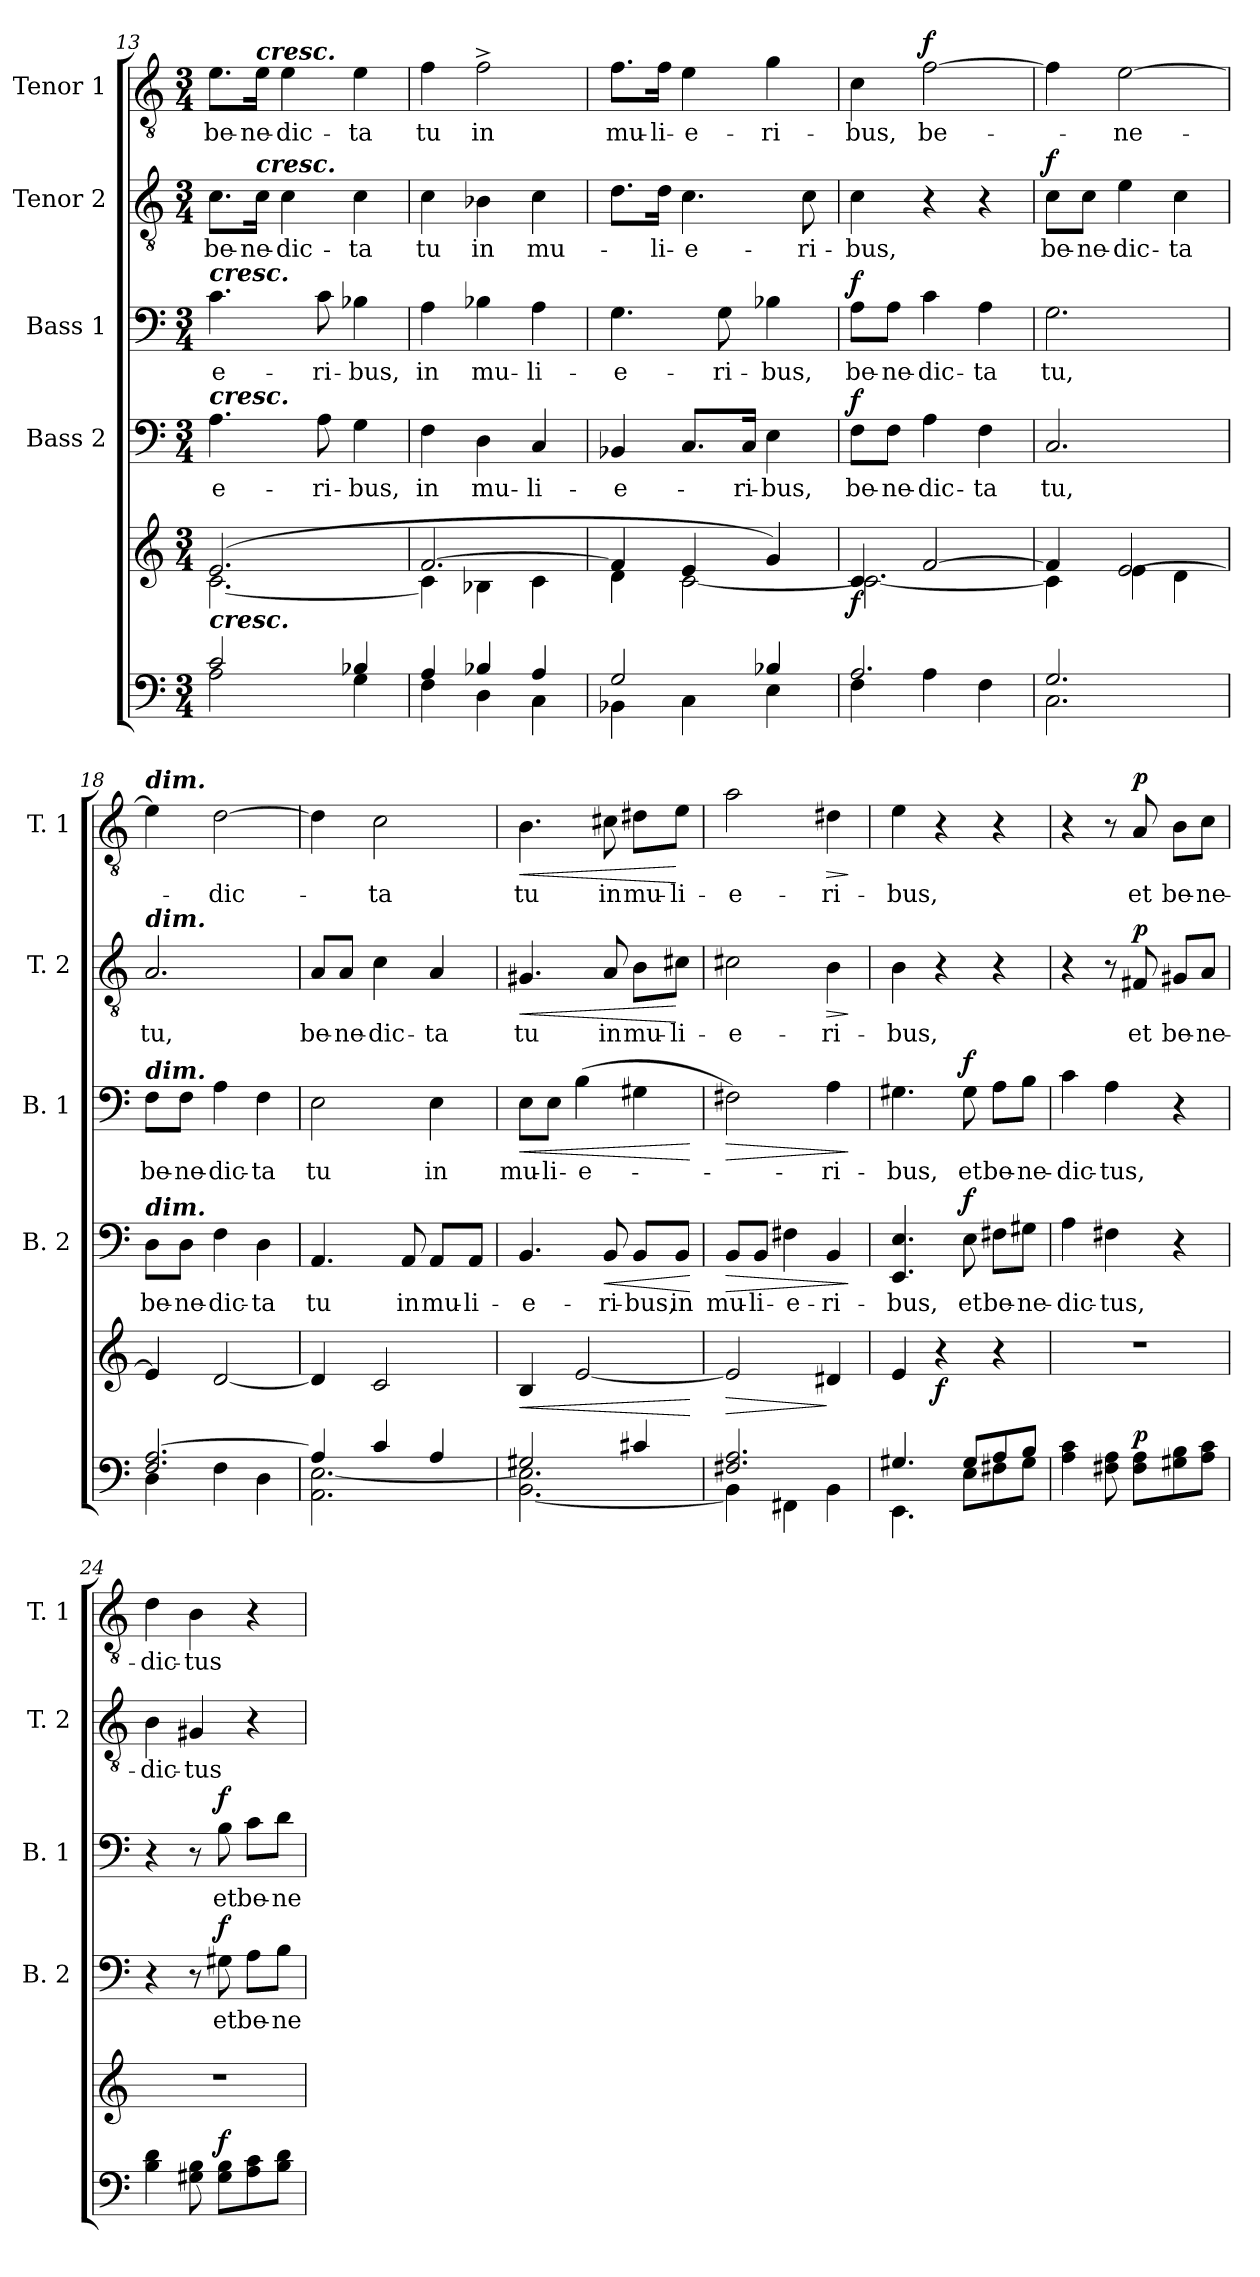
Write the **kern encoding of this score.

**kern	**kern	**dynam	**kern	**text	**dynam	**kern	**text	**dynam	**kern	**text	**dynam	**kern	**text	**dynam
*part5	*part5	*part5	*part4	*part4	*part4	*part3	*part3	*part3	*part2	*part2	*part2	*part1	*part1	*part1
*staff6	*staff5	*staff5/6	*staff4	*staff4	*staff4	*staff3	*staff3	*staff3	*staff2	*staff2	*staff2	*staff1	*staff1	*staff1
*	*	*	*I"Bass 2	*	*	*I"Bass 1	*	*	*I"Tenor 2	*	*	*I"Tenor 1	*	*
*	*	*	*I'B. 2	*	*	*I'B. 1	*	*	*I'T. 2	*	*	*I'T. 1	*	*
*clefF4	*clefG2	*	*clefF4	*	*	*clefF4	*	*	*clefGv2	*	*	*clefGv2	*	*
*k[]	*k[]	*	*k[]	*	*	*k[]	*	*	*k[]	*	*	*k[]	*	*
*C:	*C:	*	*C:	*	*	*C:	*	*	*C:	*	*	*C:	*	*
*M3/4	*M3/4	*	*M3/4	*	*	*M3/4	*	*	*M3/4	*	*	*M3/4	*	*
=13	=13	=13	=13	=13	=13	=13	=13	=13	=13	=13	=13	=13	=13	=13
*^	*^	*	*	*	*	*	*	*	*	*	*	*	*	*
!	!	!	!	!	!	!	!	!LO:TX:a:Bi:t=cresc.	!	!	!	!	!	!	!	!
!	!	!	!	!	!LO:TX:a:Bi:t=cresc.	!	!	!	!	!	!	!	!	!	!	!
!	!	!LO:TX:b:Bi:t=cresc.	!	!	!	!	!	!	!	!	!	!	!	!	!	!
!	!	!	!	!	!	!LO:LY:b	!	!	!LO:LY:b	!	!	!LO:LY:b	!	!	!LO:LY:b	!
2c/	2A\	(2.e/	[<2.c\	.	4.A\	-e-	.	4.c\	-e-	.	8.c\L	be-	.	8.e\L	be-	.
!	!	!	!	!	!	!	!	!	!	!	!	!	!	!LO:TX:a:Bi:t=cresc.	!	!
!	!	!	!	!	!	!	!	!	!	!	!LO:TX:a:Bi:t=cresc.	!	!	!	!	!
!	!	!	!	!	!	!	!	!	!	!	!	!LO:LY:b	!	!	!LO:LY:b	!
.	.	.	.	.	.	.	.	.	.	.	16c\Jk	-ne-	.	16e\Jk	-ne-	.
!	!	!	!	!	!	!	!	!	!	!	!	!LO:LY:b	!	!	!LO:LY:b	!
.	.	.	.	.	.	.	.	.	.	.	4c\	-dic-	.	4e\	-dic-	.
!	!	!	!	!	!	!LO:LY:b	!	!	!LO:LY:b	!	!	!	!	!	!	!
.	.	.	.	.	8A\	-ri-	.	8c\	-ri-	.	.	.	.	.	.	.
!	!	!	!	!	!	!LO:LY:b	!	!	!LO:LY:b	!	!	!LO:LY:b	!	!	!LO:LY:b	!
4B-X/	4G\	.	.	.	4G\	-bus,	.	4B-X\	-bus,	.	4c\	-ta	.	4e\	-ta	.
!!LO:PB:g=z
=14	=14	=14	=14	=14	=14	=14	=14	=14	=14	=14	=14	=14	=14	=14	=14	=14
!	!	!	!	!	!	!LO:LY:b	!	!	!LO:LY:b	!	!	!LO:LY:b	!	!	!LO:LY:b	!
4A/	4F\	[>2.f/	4c\]	.	4F\	in	.	4A\	in	.	4c\	tu	.	4f\	tu	.
!	!	!	!	!	!	!LO:LY:b	!	!	!LO:LY:b	!	!	!LO:LY:b	!	!	!LO:LY:b	!
4B-X/	4D\	.	4B-X\	.	4D\	mu-	.	4B-X\	mu-	.	4B-X\	in	.	2f^>\	in	.
!	!	!	!	!	!	!LO:LY:b	!	!	!LO:LY:b	!	!	!LO:LY:b	!	!	!	!
4A/	4C\	.	4c\	.	4C/	-li-	.	4A\	-li-	.	4c\	mu-	.	.	.	.
=15	=15	=15	=15	=15	=15	=15	=15	=15	=15	=15	=15	=15	=15	=15	=15	=15
!	!	!	!	!	!	!LO:LY:b	!	!	!LO:LY:b	!	!	!	!	!	!LO:LY:b	!
2G/	4BB-X\	4f/]	4d\	.	4BB-X/	-e-	.	4.G\	-e-	.	8.d\L	.	.	8.f\L	mu-	.
!	!	!	!	!	!	!	!	!	!	!	!	!LO:LY:b	!	!	!LO:LY:b	!
.	.	.	.	.	.	.	.	.	.	.	16d\Jk	-li-	.	16f\Jk	-li-	.
!	!	!	!	!	!	!	!	!	!	!	!	!LO:LY:b	!	!	!LO:LY:b	!
.	4C\	4e/	[<2c\	.	8.C/L	.	.	.	.	.	4.c\	-e-	.	4e\	-e-	.
!	!	!	!	!	!	!	!	!	!LO:LY:b	!	!	!	!	!	!	!
.	.	.	.	.	.	.	.	8G\	-ri-	.	.	.	.	.	.	.
!	!	!	!	!	!	!LO:LY:b	!	!	!	!	!	!	!	!	!	!
.	.	.	.	.	16C/Jk	-ri-	.	.	.	.	.	.	.	.	.	.
!	!	!	!	!	!	!LO:LY:b	!	!	!LO:LY:b	!	!	!	!	!	!LO:LY:b	!
4B-X/	4E\	4g/)	.	.	4E\	-bus,	.	4B-X\	-bus,	.	.	.	.	4g\	-ri-	.
!	!	!	!	!	!	!	!	!	!	!	!	!LO:LY:b	!	!	!	!
.	.	.	.	.	.	.	.	.	.	.	8c\	-ri-	.	.	.	.
=16	=16	=16	=16	=16	=16	=16	=16	=16	=16	=16	=16	=16	=16	=16	=16	=16
!	!	!	!	!LO:DY:b	!	!LO:LY:b	!LO:DY:a	!	!LO:LY:b	!LO:DY:a	!	!LO:LY:b	!	!	!LO:LY:b	!
2.A/	4F\	4c/	2.c\_	f	8F\L	be-	f	8A\L	be-	f	4c\	-bus,	.	4c\	-bus,	.
!	!	!	!	!	!	!LO:LY:b	!	!	!LO:LY:b	!	!	!	!	!	!	!
.	.	.	.	.	8F\J	-ne-	.	8A\J	-ne-	.	.	.	.	.	.	.
!	!	!	!	!	!	!LO:LY:b	!	!	!LO:LY:b	!	!	!	!	!	!LO:LY:b	!LO:DY:a
.	4A\	[>2f/	.	.	4A\	-dic-	.	4c\	-dic-	.	4r	.	.	[2f\	be-	f
!	!	!	!	!	!	!LO:LY:b	!	!	!LO:LY:b	!	!	!	!	!	!	!
.	4F\	.	.	.	4F\	-ta	.	4A\	-ta	.	4r	.	.	.	.	.
=17	=17	=17	=17	=17	=17	=17	=17	=17	=17	=17	=17	=17	=17	=17	=17	=17
!	!	!	!	!	!	!LO:LY:b	!	!	!LO:LY:b	!	!	!LO:LY:b	!LO:DY:a	!	!	!
2.G/	2.C\	4f/]	4c\]	.	2.C/	tu,	.	2.G\	tu,	.	8c\L	be-	f	4f\]	.	.
!	!	!	!	!	!	!	!	!	!	!	!	!LO:LY:b	!	!	!	!
.	.	.	.	.	.	.	.	.	.	.	8c\J	-ne-	.	.	.	.
!	!	!	!	!	!	!	!	!	!	!	!	!LO:LY:b	!	!	!LO:LY:b	!
.	.	[>2e/	4e\	.	.	.	.	.	.	.	4e\	-dic-	.	[2e\	-ne-	.
!	!	!	!	!	!	!	!	!	!	!	!	!LO:LY:b	!	!	!	!
.	.	.	4d\	.	.	.	.	.	.	.	4c\	-ta	.	.	.	.
=18	=18	=18	=18	=18	=18	=18	=18	=18	=18	=18	=18	=18	=18	=18	=18	=18
!	!	!	!	!	!	!	!	!	!	!	!	!	!	!LO:TX:a:Bi:t=dim.	!	!
!	!	!	!	!	!	!	!	!	!	!	!LO:TX:a:Bi:t=dim.	!	!	!	!	!
!	!	!	!	!	!	!	!	!LO:TX:a:Bi:t=dim.	!	!	!	!	!	!	!	!
!	!	!	!	!	!LO:TX:a:Bi:t=dim.	!	!	!	!	!	!	!	!	!	!	!
!	!	!LO:TX:b:Bi:t=dim.	!	!	!	!	!	!	!	!	!	!	!	!	!	!
!	!	!	!	!	!	!LO:LY:b	!	!	!LO:LY:b	!	!	!LO:LY:b	!	!	!	!
*	*	*v	*v	*	*	*	*	*	*	*	*	*	*	*	*	*
2.F/ [>2.A/	4D\	4e/]	.	8D\L	be-	.	8F\L	be-	.	2.A/	tu,	.	4e\]	.	.
!	!	!	!	!	!LO:LY:b	!	!	!LO:LY:b	!	!	!	!	!	!	!
.	.	.	.	8D\J	-ne-	.	8F\J	-ne-	.	.	.	.	.	.	.
!	!	!	!	!	!LO:LY:b	!	!	!LO:LY:b	!	!	!	!	!	!LO:LY:b	!
.	4F\	[2d/	.	4F\	-dic-	.	4A\	-dic-	.	.	.	.	[2d\	-dic-	.
!	!	!	!	!	!LO:LY:b	!	!	!LO:LY:b	!	!	!	!	!	!	!
.	4D\	.	.	4D\	-ta	.	4F\	-ta	.	.	.	.	.	.	.
=19	=19	=19	=19	=19	=19	=19	=19	=19	=19	=19	=19	=19	=19	=19	=19
!	!	!	!	!	!LO:LY:b	!	!	!LO:LY:b	!	!	!LO:LY:b	!	!	!	!
4A/]	2.AA\ [<2.E\	4d/]	.	4.AA/	tu	.	2E\	tu	.	8A/L	be-	.	4d\]	.	.
!	!	!	!	!	!	!	!	!	!	!	!LO:LY:b	!	!	!	!
.	.	.	.	.	.	.	.	.	.	8A/J	-ne-	.	.	.	.
!	!	!	!	!	!	!	!	!	!	!	!LO:LY:b	!	!	!LO:LY:b	!
4c/	.	2c/	.	.	.	.	.	.	.	4c\	-dic-	.	2c\	-ta	.
!	!	!	!	!	!LO:LY:b	!	!	!	!	!	!	!	!	!	!
.	.	.	.	8AA/	in	.	.	.	.	.	.	.	.	.	.
!	!	!	!	!	!LO:LY:b	!	!	!LO:LY:b	!	!	!LO:LY:b	!	!	!	!
4A/	.	.	.	8AA/L	mu-	.	4E\	in	.	4A/	-ta	.	.	.	.
!	!	!	!	!	!LO:LY:b	!	!	!	!	!	!	!	!	!	!
.	.	.	.	8AA/J	-li-	.	.	.	.	.	.	.	.	.	.
!!LO:LB:g=z
=20	=20	=20	=20	=20	=20	=20	=20	=20	=20	=20	=20	=20	=20	=20	=20
!	!	!	!LO:HP:b	!	!LO:LY:b	!	!	!LO:LY:b	!LO:HP:b	!	!LO:LY:b	!LO:HP:b	!	!LO:LY:b	!LO:HP:b
2G#X/	[<2.BB\ 2.E\]	4B/	<	4.BB/	-e-	.	8E\L	mu-	<	4.G#X/	tu	<	4.B\	tu	<
!	!	!	!	!	!	!	!	!LO:LY:b	!	!	!	!	!	!	!
.	.	.	.	.	.	.	8E\J	-li-	.	.	.	.	.	.	.
!	!	!	!	!	!	!	!	!LO:LY:b	!	!	!	!	!	!	!
.	.	[2e/	.	.	.	.	(>4B\	-e-	.	.	.	.	.	.	.
!	!	!	!	!	!LO:LY:b	!LO:HP:b	!	!	!	!	!LO:LY:b	!	!	!LO:LY:b	!
.	.	.	.	8BB/	-ri-	<	.	.	.	8A/	in	.	8c#X\	in	.
!	!	!	!	!	!LO:LY:b	!	!	!	!	!	!LO:LY:b	!	!	!LO:LY:b	!
4c#X/	.	.	.	8BB/L	-bus,	.	4G#X\	.	.	8B\L	mu-	.	8d#X\L	mu-	.
!	!	!	!	!	!LO:LY:b	!	!	!	!	!	!LO:LY:b	!	!	!LO:LY:b	!
.	.	.	.	8BB/J	in	.	.	.	.	8c#X\J	-li-	[	8e\J	-li-	[
*v	*v	*	*	*	*	*	*	*	*	*	*	*	*	*	*
.	.	[	.	.	[	.	.	[	.	.	.	.	.	.
!!LO:PB:g=z
=21	=21	=21	=21	=21	=21	=21	=21	=21	=21	=21	=21	=21	=21	=21
*^	*	*	*	*	*	*	*	*	*	*	*	*	*	*
!	!	!	!LO:HP:b	!	!LO:LY:b	!LO:HP:b	!	!	!LO:HP:b	!	!LO:LY:b	!	!	!LO:LY:b	!
2.F#X/ 2.A/	4BB\]	2e/]	>	8BB/L	mu-	>	2F#X\)	.	>	2c#X\	-e-	.	2a\	-e-	.
!	!	!	!	!	!LO:LY:b	!	!	!	!	!	!	!	!	!	!
.	.	.	.	8BB/J	-li-	.	.	.	.	.	.	.	.	.	.
!	!	!	!	!	!LO:LY:b	!	!	!	!	!	!	!	!	!	!
.	4FF#X\	.	.	4F#X\	-e-	.	.	.	.	.	.	.	.	.	.
!	!	!	!	!	!LO:LY:b	!	!	!LO:LY:b	!	!	!LO:LY:b	!LO:HP:b	!	!LO:LY:b	!LO:HP:b
.	4BB\	4d#X/	]	4BB/	-ri-	.	4A\	-ri-	.	4B\	-ri-	>	4d#X\	-ri-	>
*v	*v	*	*	*	*	*	*	*	*	*	*	*	*	*	*
.	.	.	.	.	]	.	.	]	.	.	]	.	.	]
=22	=22	=22	=22	=22	=22	=22	=22	=22	=22	=22	=22	=22	=22	=22
*^	*	*	*	*	*	*	*	*	*	*	*	*	*	*
!	!	!	!	!	!LO:LY:b	!	!	!LO:LY:b	!	!	!LO:LY:b	!	!	!LO:LY:b	!
4.G#X/	4.EE\	4e/	.	4.EE/ 4.E/	-bus,	.	4.G#X\	-bus,	.	4B\	-bus,	.	4e\	-bus,	.
!	!	!	!LO:DY:b	!	!	!	!	!	!	!	!	!	!	!	!
.	.	4r	f	.	.	.	.	.	.	4r	.	.	4r	.	.
!	!	!	!	!	!LO:LY:b	!LO:DY:a	!	!LO:LY:b	!LO:DY:a	!	!	!	!	!	!
8G#/L	8E\L	.	.	8E\	et	f	8G#\	et	f	.	.	.	.	.	.
!	!	!	!	!	!LO:LY:b	!	!	!LO:LY:b	!	!	!	!	!	!	!
8A/	8F#X\	4r	.	8F#X\L	be-	.	8A\L	be-	.	4r	.	.	4r	.	.
!	!	!	!	!	!LO:LY:b	!	!	!LO:LY:b	!	!	!	!	!	!	!
8B/J	8G#\J	.	.	8G#X\J	-ne-	.	8B\J	-ne-	.	.	.	.	.	.	.
=23	=23	=23	=23	=23	=23	=23	=23	=23	=23	=23	=23	=23	=23	=23	=23
!	!	!	!	!	!LO:LY:b	!	!	!LO:LY:b	!	!	!	!	!	!	!
*v	*v	*	*	*	*	*	*	*	*	*	*	*	*	*	*
4A\ 4c\	2.r	.	4A\	-dic-	.	4c\	-dic-	.	4r	.	.	4r	.	.
!	!	!	!	!LO:LY:b	!	!	!LO:LY:b	!	!	!	!	!	!	!
8F#X\ 8A\	.	.	4F#X\	-tus,	.	4A\	-tus,	.	8r	.	.	8r	.	.
!	!	!LO:DY:a=2	!	!	!	!	!	!	!	!LO:LY:b	!LO:DY:a	!	!LO:LY:b	!LO:DY:a
8F#\ 8A\L	.	p	.	.	.	.	.	.	8F#X/	et	p	8A/	et	p
!	!	!	!	!	!	!	!	!	!	!LO:LY:b	!	!	!LO:LY:b	!
8G#X\ 8B\	.	.	4r	.	.	4r	.	.	8G#X/L	be-	.	8B\L	be-	.
!	!	!	!	!	!	!	!	!	!	!LO:LY:b	!	!	!LO:LY:b	!
8A\ 8c\J	.	.	.	.	.	.	.	.	8A/J	-ne-	.	8c\J	-ne-	.
=24	=24	=24	=24	=24	=24	=24	=24	=24	=24	=24	=24	=24	=24	=24
!	!	!	!	!	!	!	!	!	!	!LO:LY:b	!	!	!LO:LY:b	!
4B\ 4d\	2.r	.	4r	.	.	4r	.	.	4B\	-dic-	.	4d\	-dic-	.
!	!	!	!	!	!	!	!	!	!	!LO:LY:b	!	!	!LO:LY:b	!
8G#X\ 8B\	.	.	8r	.	.	8r	.	.	4G#X/	-tus	.	4B\	-tus	.
!	!	!LO:DY:a=2	!	!LO:LY:b	!LO:DY:a	!	!LO:LY:b	!LO:DY:a	!	!	!	!	!	!
8G#\ 8B\L	.	f	8G#X\	et	f	8B\	et	f	.	.	.	.	.	.
!	!	!	!	!LO:LY:b	!	!	!LO:LY:b	!	!	!	!	!	!	!
8A\ 8c\	.	.	8A\L	be-	.	8c\L	be-	.	4r	.	.	4r	.	.
!	!	!	!	!LO:LY:b	!	!	!LO:LY:b	!	!	!	!	!	!	!
8B\ 8d\J	.	.	8B\J	-ne-	.	8d\J	-ne-	.	.	.	.	.	.	.
=	=	=	=	=	=	=	=	=	=	=	=	=	=	=
*-	*-	*-	*-	*-	*-	*-	*-	*-	*-	*-	*-	*-	*-	*-
